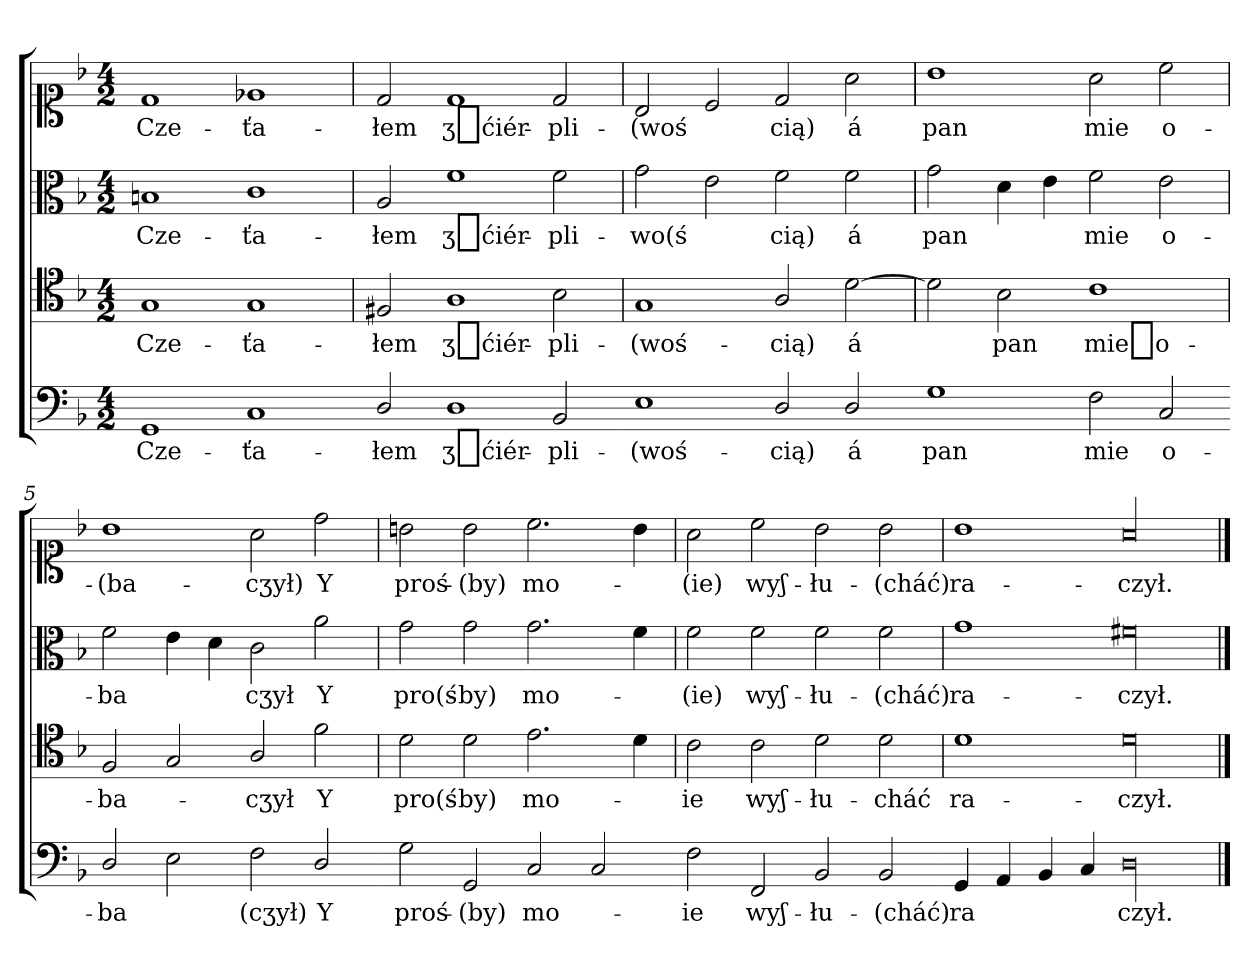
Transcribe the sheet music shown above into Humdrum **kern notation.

**kern	**text	**kern	**text	**kern	**text	**kern	**text
*part4	*part4	*part3	*part3	*part2	*part2	*part1	*part1
*staff4	*staff4	*staff3	*staff3	*staff2	*staff2	*staff1	*staff1
*clefF4	*	*clefC4	*	*clefC3	*	*clefC1	*
*k[b-]	*	*k[b-]	*	*k[b-]	*	*k[b-]	*
*M4/2	*	*M4/2	*	*M4/2	*	*M4/2	*
=1	=1	=1	=1	=1	=1	=1	=1
1GG	Cze-	1G	Cze-	1Bn	Cze-	1d	Cze-
1C	-ťa-	1G	-ťa-	1c	-ťa-	1e-X	-ťa-
=2-	=2	=2	=2	=2	=2	=2	=2
2D/	-łem	2F#X	-łem	2A	-łem	2d	-łem
1D	ӡ_ćiér-	1A	ӡ_ćiér-	1f	ӡ_ćiér-	1d	ӡ_ćiér-
2BB-	-pli-	2B-	-pli-	2f	-pli-	2d	-pli-
=3-	=3	=3	=3	=3	=3	=3	=3
1E	-(woś-	1G	-(woś-	2g	-wo(ś	2B-	-(woś
.	.	.	.	2e	.	2c	.
2D/	-cią)	2A/	-cią)	2f	cią)	2d	cią)
2D/	á	[2d	á	2f	á	2a	á
=4-	=4	=4	=4	=4	=4	=4	=4
1G	pan	2d]	.	2g	pan	1b-	pan
.	.	2B-	pan	4d	.	.	.
.	.	.	.	4e	.	.	.
2F	mie	1c	mie_o-	2f	mie	2a	mie
2C/	o-	.	.	2e	o-	2cc	o-
=5-	=5	=5	=5	=5	=5	=5	=5
2D/	-ba	2F	-ba-	2f	-ba	1b-	-(ba-
2E	.	2G	.	4e	.	.	.
.	.	.	.	4d	.	.	.
2F	(cӡył)	2A/	cӡył	2c	cӡył	2a	-cӡył)
2D/	Y	2f	Y	2a	Y	2dd	Y
=6-	=6	=6	=6	=6	=6	=6	=6
2G	proś-	2d	pro(ś-	2g	pro(ś-	2bn	proś-
2GG	-(by)	2d	-by)	2g	-by)	2b	-(by)
2C	mo-	2.e	mo-	2.g	mo-	2.cc	mo-
2C	.	.	.	.	.	.	.
.	.	4d	.	4f	.	4b	.
=7-	=7	=7	=7	=7	=7	=7	=7
2F	ie	2c	ie	2f	(ie)	2a	(ie)
2FF	wyʃ-	2c	wyʃ-	2f	wyʃ-	2cc	wyʃ-
2BB-	-łu-	2d	-łu-	2f	-łu-	2b-	-łu-
2BB-	-(cháć)	2d	-cháć	2f	-(cháć)	2b-	-(cháć)
=8-	=8	=8	=8	=8	=8	=8	=8
4GG	ra	1d	ra-	1g	ra-	1b-	ra-
4AA	.	.	.	.	.	.	.
4BB-	.	.	.	.	.	.	.
4C	.	.	.	.	.	.	.
!LO:N:vis=00	!	!LO:N:vis=00	!	!LO:N:vis=00	!	!LO:N:vis=00	!
1D	czył.	1d	-czył.	1f#X	-czył.	1a/	-czył.
==	==	==	==	==	==	==	==
*-	*-	*-	*-	*-	*-	*-	*-
